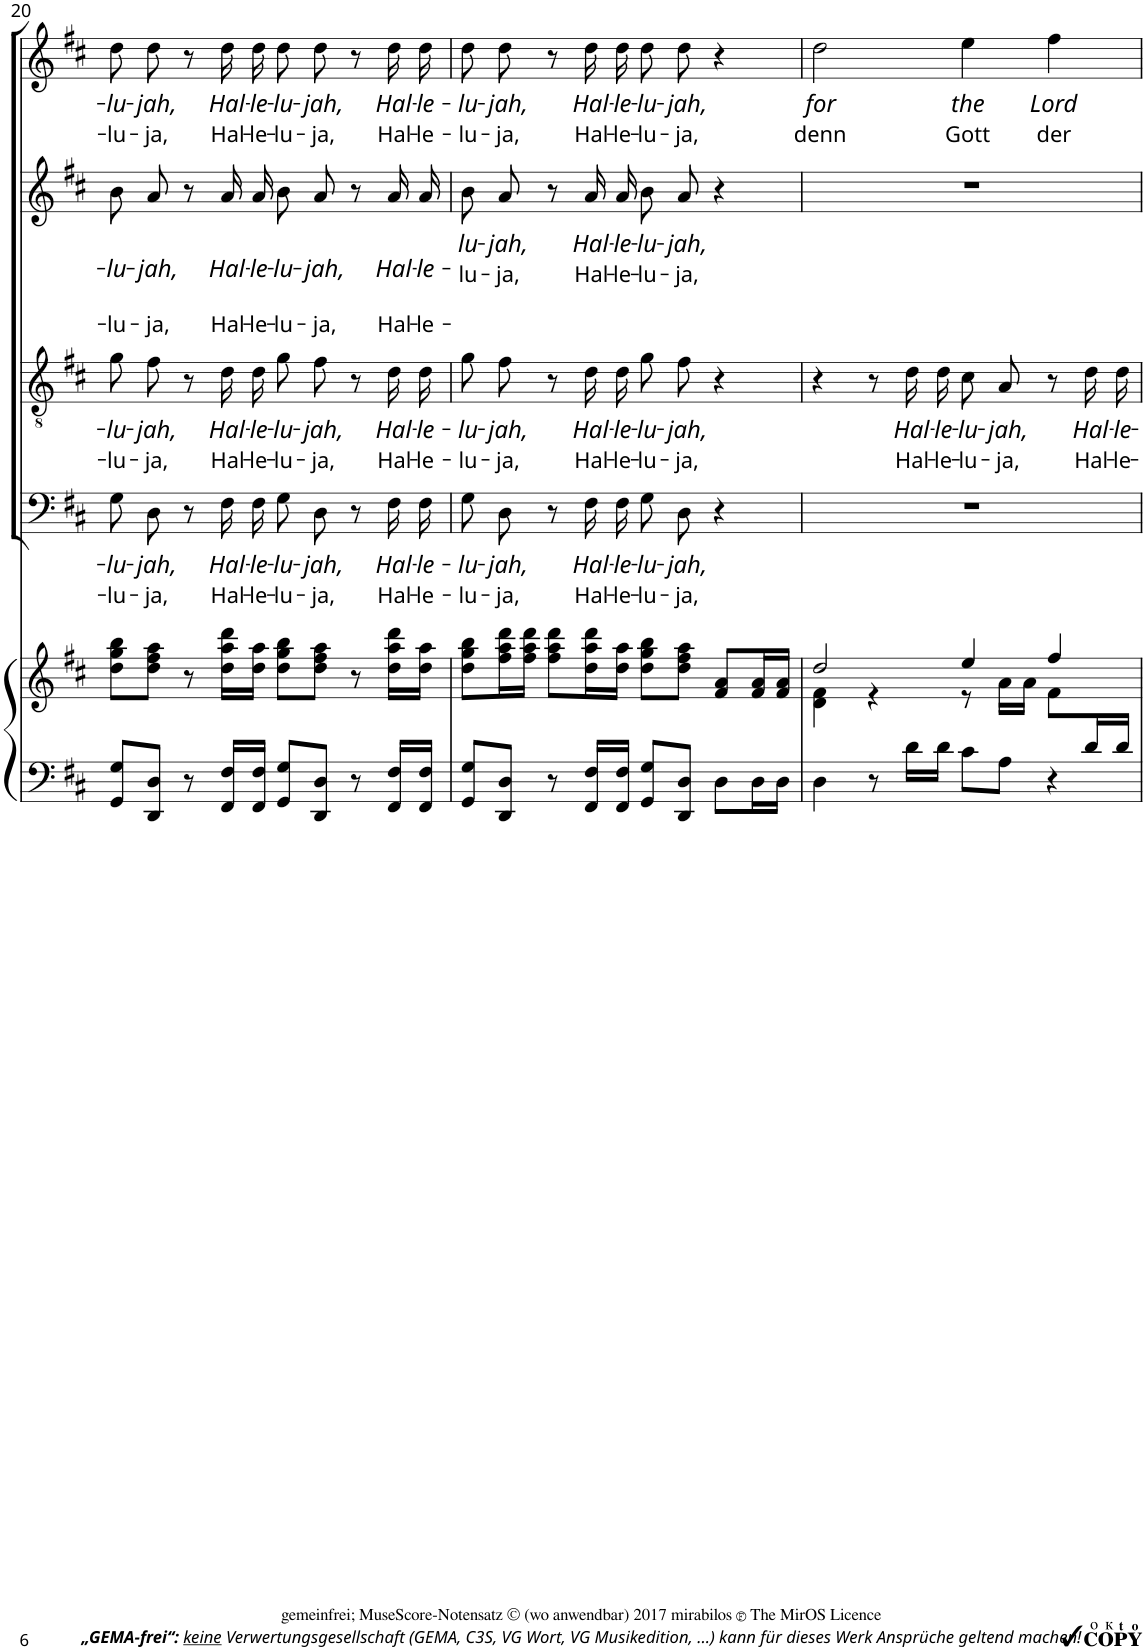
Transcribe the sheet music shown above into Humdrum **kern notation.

**kern	**kern	**kern	**text	**text	**kern	**text	**text	**kern	**text	**text	**kern	**text	**text
*part5	*part5	*part4	*part4	*part4	*part3	*part3	*part3	*part2	*part2	*part2	*part1	*part1	*part1
*staff6	*staff5	*staff4	*staff4	*staff4	*staff3	*staff3	*staff3	*staff2	*staff2	*staff2	*staff1	*staff1	*staff1
*I"Cembalo	*	*I"Baß	*	*	*I"Tenor	*	*	*I"Alt	*	*	*I"Sopran	*	*
!!LO:PB:g=z
*clefF4	*clefG2	*clefF4	*	*	*clefGv2	*	*	*clefG2	*	*	*clefG2	*	*
*k[f#c#]	*k[f#c#]	*k[f#c#]	*	*	*k[f#c#]	*	*	*k[f#c#]	*	*	*k[f#c#]	*	*
*M4/4	*M4/4	*M4/4	*	*	*M4/4	*	*	*M4/4	*	*	*M4/4	*	*
*met(c)	*met(c)	*met(c)	*	*	*met(c)	*	*	*met(c)	*	*	*met(c)	*	*
=20	=20	=20	=20	=20	=20	=20	=20	=20	=20	=20	=20	=20	=20
!	!	!	!LO:LY:b	!LO:LY:b	!	!LO:LY:b	!LO:LY:b	!	!LO:LY:b	!LO:LY:b	!	!LO:LY:b	!LO:LY:b
8GG/ 8G/L	8dd\ 8gg\ 8bb\L	8G\L	-lu-	-lu-	8g\L	-lu-	-lu-	8b/L	-lu-	-lu-	8dd\L	-lu-	-lu-
!	!	!	!LO:LY:b	!LO:LY:b	!	!LO:LY:b	!LO:LY:b	!	!LO:LY:b	!LO:LY:b	!	!LO:LY:b	!LO:LY:b
8DD/ 8D/J	8dd\ 8ff#\ 8aa\J	8D\J	-jah,	-ja,	8f#\J	-jah,	-ja,	8a/J	-jah,	-ja,	8dd\J	-jah,	-ja,
8r	8r	8r	.	.	8r	.	.	8r	.	.	8r	.	.
!	!	!	!LO:LY:b	!LO:LY:b	!	!LO:LY:b	!LO:LY:b	!	!LO:LY:b	!LO:LY:b	!	!LO:LY:b	!LO:LY:b
16FF#/ 16F#/LL	16dd\ 16aa\ 16ddd\LL	16F#\LL	Hal-	Hal-	16d\LL	Hal-	Hal-	16a/LL	Hal-	Hal-	16dd\LL	Hal-	Hal-
!	!	!	!LO:LY:b	!LO:LY:b	!	!LO:LY:b	!LO:LY:b	!	!LO:LY:b	!LO:LY:b	!	!LO:LY:b	!LO:LY:b
16FF#/ 16F#/JJ	16dd\ 16aa\JJ	16F#\JJ	-le-	-le-	16d\JJ	-le-	-le-	16a/JJ	-le-	-le-	16dd\JJ	-le-	-le-
!	!	!	!LO:LY:b	!LO:LY:b	!	!LO:LY:b	!LO:LY:b	!	!LO:LY:b	!LO:LY:b	!	!LO:LY:b	!LO:LY:b
8GG/ 8G/L	8dd\ 8gg\ 8bb\L	8G\L	-lu-	-lu-	8g\L	-lu-	-lu-	8b/L	-lu-	-lu-	8dd\L	-lu-	-lu-
!	!	!	!LO:LY:b	!LO:LY:b	!	!LO:LY:b	!LO:LY:b	!	!LO:LY:b	!LO:LY:b	!	!LO:LY:b	!LO:LY:b
8DD/ 8D/J	8dd\ 8ff#\ 8aa\J	8D\J	-jah,	-ja,	8f#\J	-jah,	-ja,	8a/J	-jah,	-ja,	8dd\J	-jah,	-ja,
8r	8r	8r	.	.	8r	.	.	8r	.	.	8r	.	.
!	!	!	!LO:LY:b	!LO:LY:b	!	!LO:LY:b	!LO:LY:b	!	!LO:LY:b	!LO:LY:b	!	!LO:LY:b	!LO:LY:b
16FF#/ 16F#/LL	16dd\ 16aa\ 16ddd\LL	16F#\LL	Hal-	Hal-	16d\LL	Hal-	Hal-	16a/LL	Hal-	Hal-	16dd\LL	Hal-	Hal-
!	!	!	!LO:LY:b	!LO:LY:b	!	!LO:LY:b	!LO:LY:b	!	!LO:LY:b	!LO:LY:b	!	!LO:LY:b	!LO:LY:b
16FF#/ 16F#/JJ	16dd\ 16aa\JJ	16F#\JJ	-le-	-le-	16d\JJ	-le-	-le-	16a/JJ	-le-	-le-	16dd\JJ	-le-	-le-
=21	=21	=21	=21	=21	=21	=21	=21	=21	=21	=21	=21	=21	=21
!	!	!	!LO:LY:b	!LO:LY:b	!	!LO:LY:b	!LO:LY:b	!	!LO:LY:b	!LO:LY:b	!	!LO:LY:b	!LO:LY:b
8GG/ 8G/L	8dd\ 8gg\ 8bb\L	8G\L	-lu-	-lu-	8g\L	-lu-	-lu-	8b/L	-lu-	-lu-	8dd\L	-lu-	-lu-
!	!	!	!LO:LY:b	!LO:LY:b	!	!LO:LY:b	!LO:LY:b	!	!LO:LY:b	!LO:LY:b	!	!LO:LY:b	!LO:LY:b
8DD/ 8D/J	16ff#\ 16aa\ 16ddd\L	8D\J	-jah,	-ja,	8f#\J	-jah,	-ja,	8a/J	-jah,	-ja,	8dd\J	-jah,	-ja,
.	16ff#\ 16aa\ 16ddd\JJ	.	.	.	.	.	.	.	.	.	.	.	.
8r	8ff#\ 8aa\ 8ddd\L	8r	.	.	8r	.	.	8r	.	.	8r	.	.
!	!	!	!LO:LY:b	!LO:LY:b	!	!LO:LY:b	!LO:LY:b	!	!LO:LY:b	!LO:LY:b	!	!LO:LY:b	!LO:LY:b
16FF#/ 16F#/LL	16dd\ 16aa\ 16ddd\L	16F#\LL	Hal-	Hal-	16d\LL	Hal-	Hal-	16a/LL	Hal-	Hal-	16dd\LL	Hal-	Hal-
!	!	!	!LO:LY:b	!LO:LY:b	!	!LO:LY:b	!LO:LY:b	!	!LO:LY:b	!LO:LY:b	!	!LO:LY:b	!LO:LY:b
16FF#/ 16F#/JJ	16dd\ 16aa\JJ	16F#\JJ	-le-	-le-	16d\JJ	-le-	-le-	16a/JJ	-le-	-le-	16dd\JJ	-le-	-le-
!	!	!	!LO:LY:b	!LO:LY:b	!	!LO:LY:b	!LO:LY:b	!	!LO:LY:b	!LO:LY:b	!	!LO:LY:b	!LO:LY:b
8GG/ 8G/L	8dd\ 8gg\ 8bb\L	8G\L	-lu-	-lu-	8g\L	-lu-	-lu-	8b/L	-lu-	-lu-	8dd\L	-lu-	-lu-
!	!	!	!LO:LY:b	!LO:LY:b	!	!LO:LY:b	!LO:LY:b	!	!LO:LY:b	!LO:LY:b	!	!LO:LY:b	!LO:LY:b
8DD/ 8D/J	8dd\ 8ff#\ 8aa\J	8D\J	-jah,	-ja,	8f#\J	-jah,	-ja,	8a/J	-jah,	-ja,	8dd\J	-jah,	-ja,
8D\L	8f#/ 8a/L	4r	.	.	4r	.	.	4r	.	.	4r	.	.
16D\L	16f#/ 16a/L	.	.	.	.	.	.	.	.	.	.	.	.
16D\JJ	16f#/ 16a/JJ	.	.	.	.	.	.	.	.	.	.	.	.
=22	=22	=22	=22	=22	=22	=22	=22	=22	=22	=22	=22	=22	=22
*^	*^	*	*	*	*	*	*	*	*	*	*	*	*
!	!	!	!	!	!	!	!	!	!	!	!	!	!	!LO:LY:b	!LO:LY:b
2..ryy	4D\	2dd/	4d\ 4f#\	1r	.	.	4r	.	.	1r	.	.	2dd\	for	denn
.	8r	.	4r	.	.	.	8r	.	.	.	.	.	.	.	.
!	!	!	!	!	!	!	!	!LO:LY:b	!LO:LY:b	!	!	!	!	!	!
.	16d\LL	.	.	.	.	.	16d\LL	Hal-	Hal-	.	.	.	.	.	.
!	!	!	!	!	!	!	!	!LO:LY:b	!LO:LY:b	!	!	!	!	!	!
.	16d\JJ	.	.	.	.	.	16d\JJ	-le-	-le-	.	.	.	.	.	.
!	!	!	!	!	!	!	!	!LO:LY:b	!LO:LY:b	!	!	!	!	!LO:LY:b	!LO:LY:b
.	8c#\L	4ee/	8r	.	.	.	8c#\L	-lu-	-lu-	.	.	.	4ee\	the	Gott
!	!	!	!	!	!	!	!	!LO:LY:b	!LO:LY:b	!	!	!	!	!	!
.	8A\J	.	16a\LL	.	.	.	8A\J	-jah,	-ja,	.	.	.	.	.	.
.	.	.	16a\JJ	.	.	.	.	.	.	.	.	.	.	.	.
!	!	!	!	!	!	!	!	!	!	!	!	!	!	!LO:LY:b	!LO:LY:b
.	4r	4ff#/	8f#\L	.	.	.	8r	.	.	.	.	.	4ff#\	Lord	der
!	!	!	!	!	!	!	!	!LO:LY:b	!LO:LY:b	!	!	!	!	!	!
16d/L	.	.	8ryy	.	.	.	16d\LL	Hal-	Hal-	.	.	.	.	.	.
!	!	!	!	!	!	!	!	!LO:LY:b	!LO:LY:b	!	!	!	!	!	!
16d/JJ	.	.	.	.	.	.	16d\JJ	-le-	-le-	.	.	.	.	.	.
*v	*v	*	*	*	*	*	*	*	*	*	*	*	*	*	*
*	*v	*v	*	*	*	*	*	*	*	*	*	*	*	*
=	=	=	=	=	=	=	=	=	=	=	=	=	=
*-	*-	*-	*-	*-	*-	*-	*-	*-	*-	*-	*-	*-	*-
